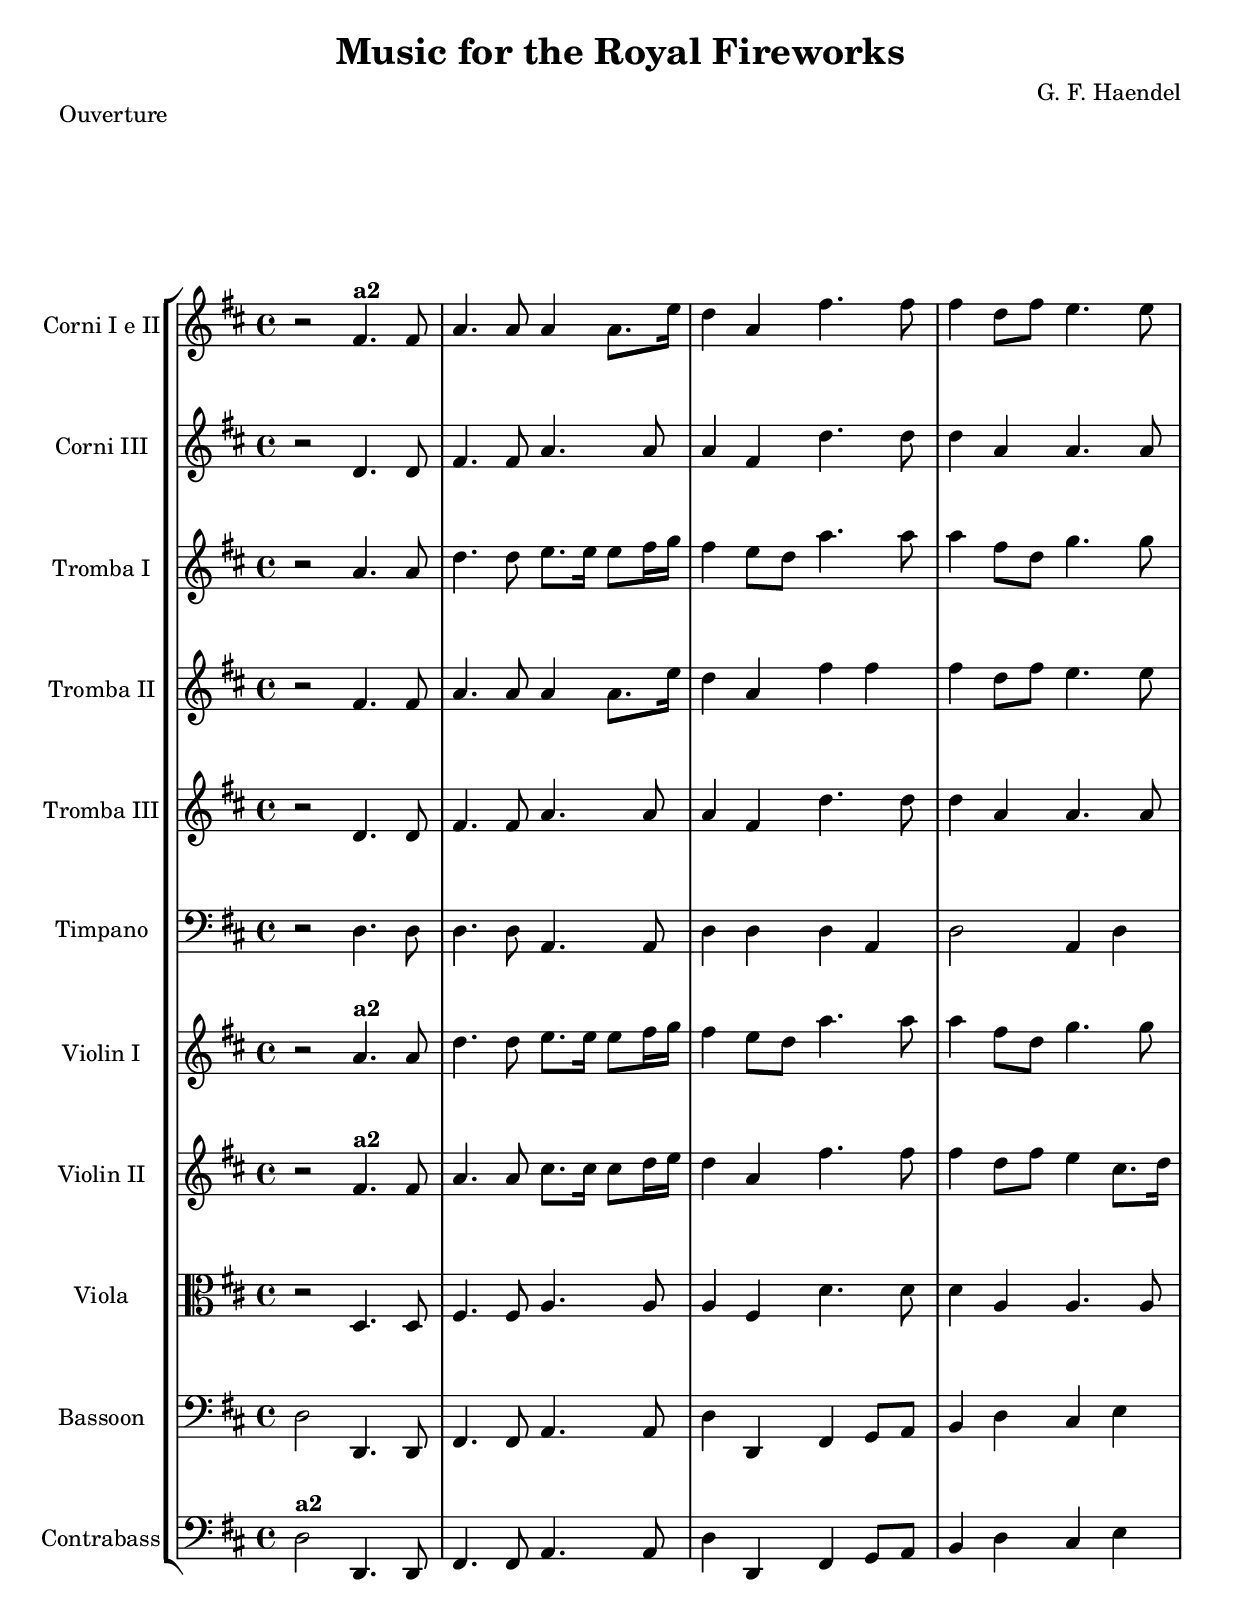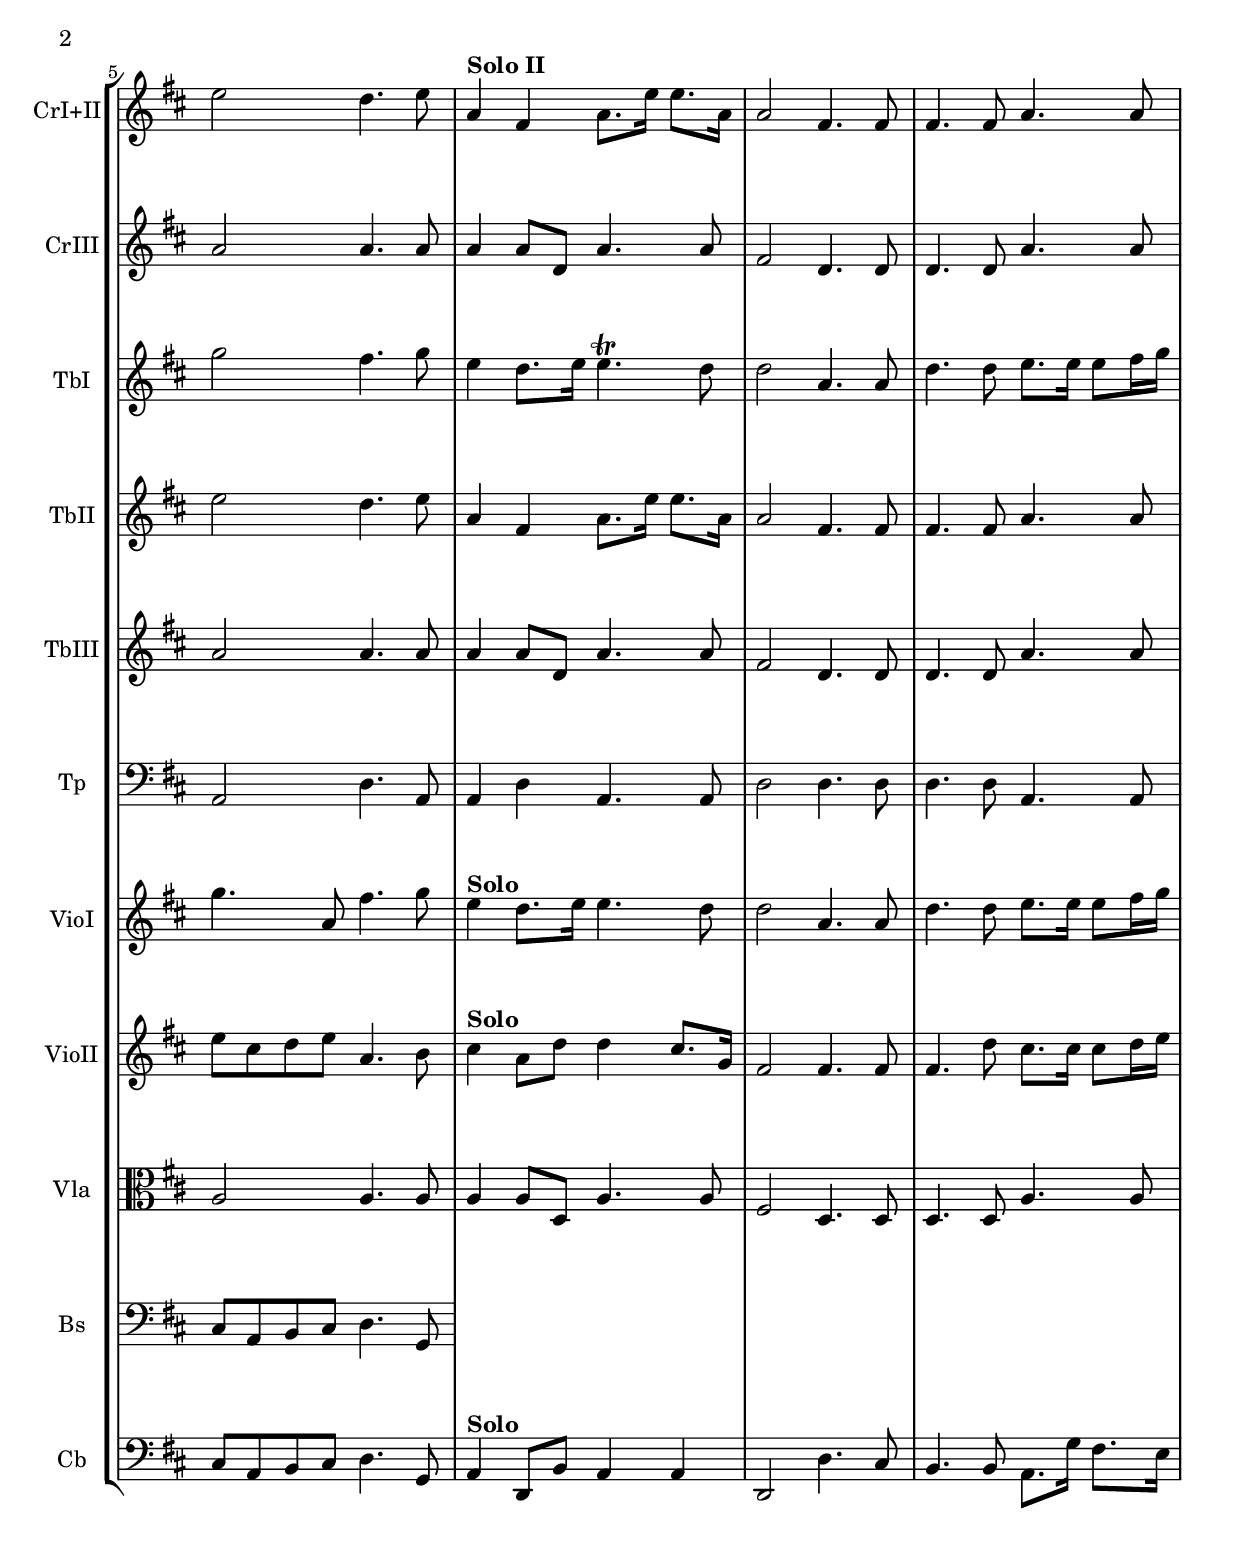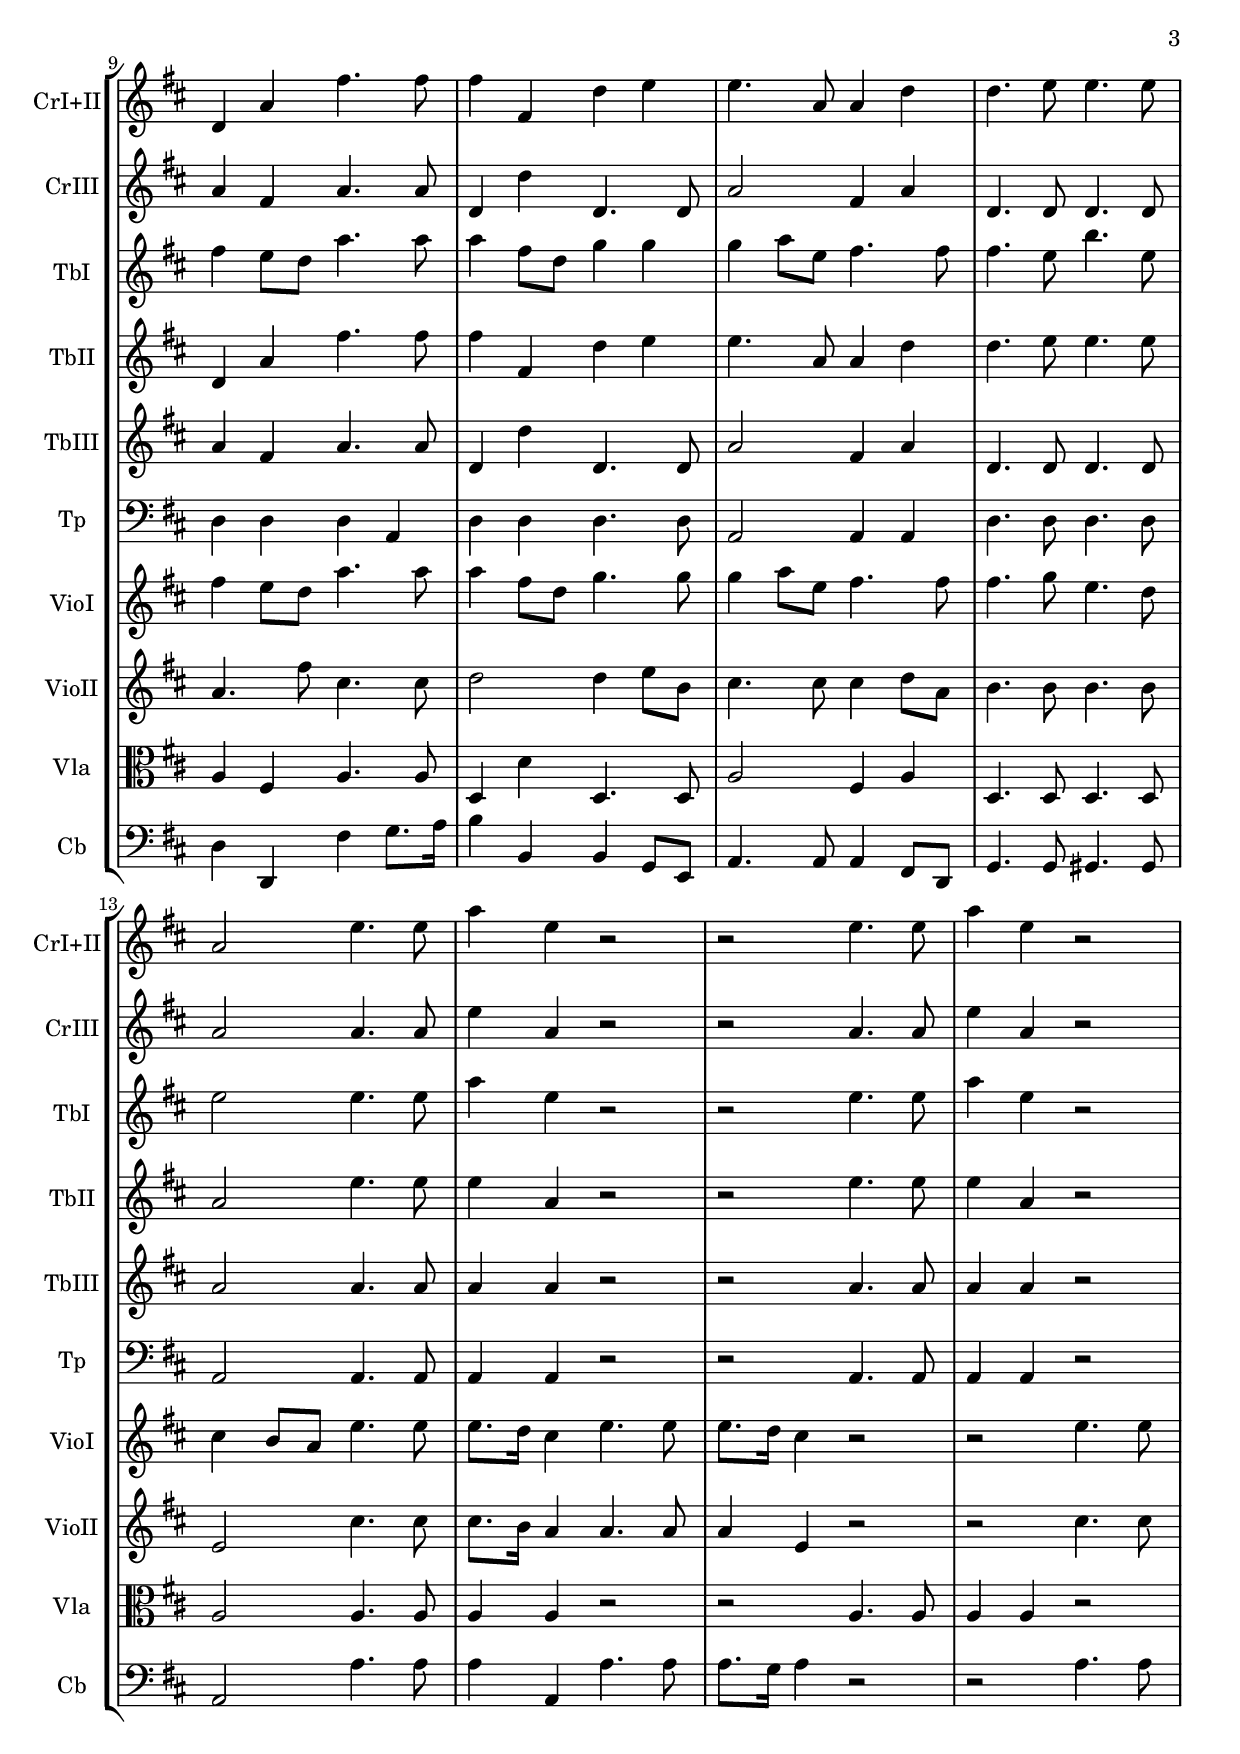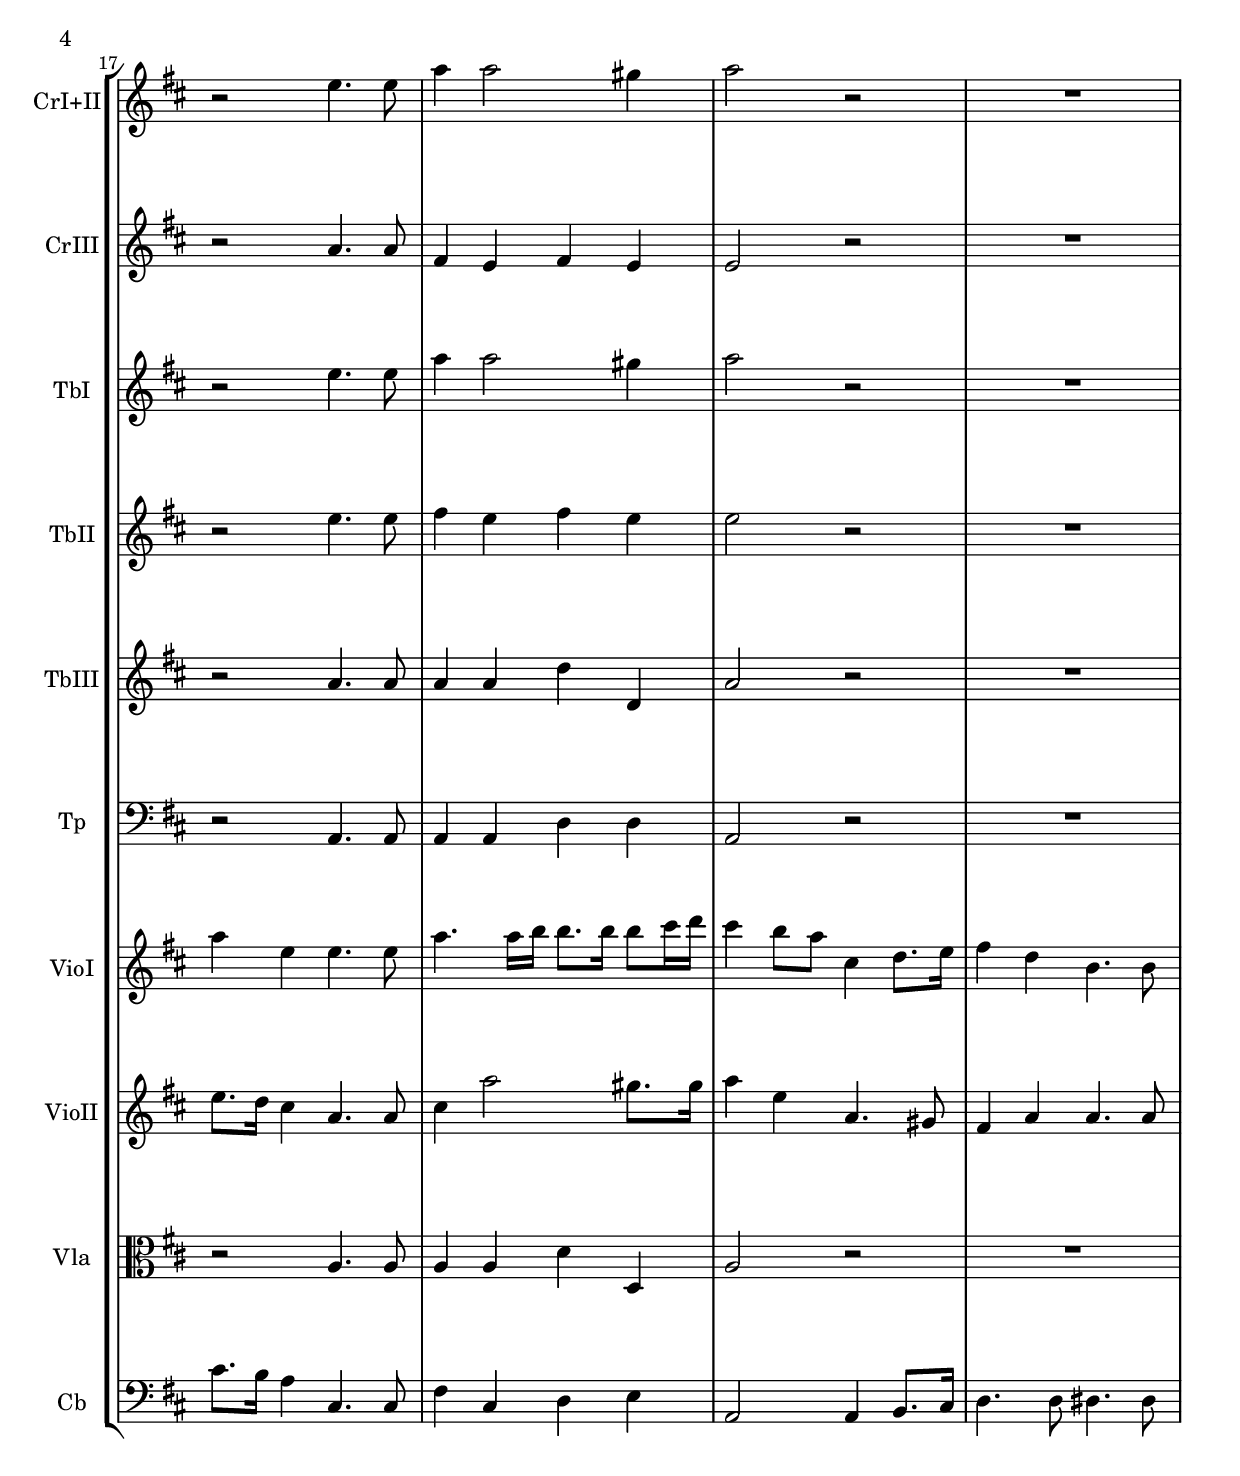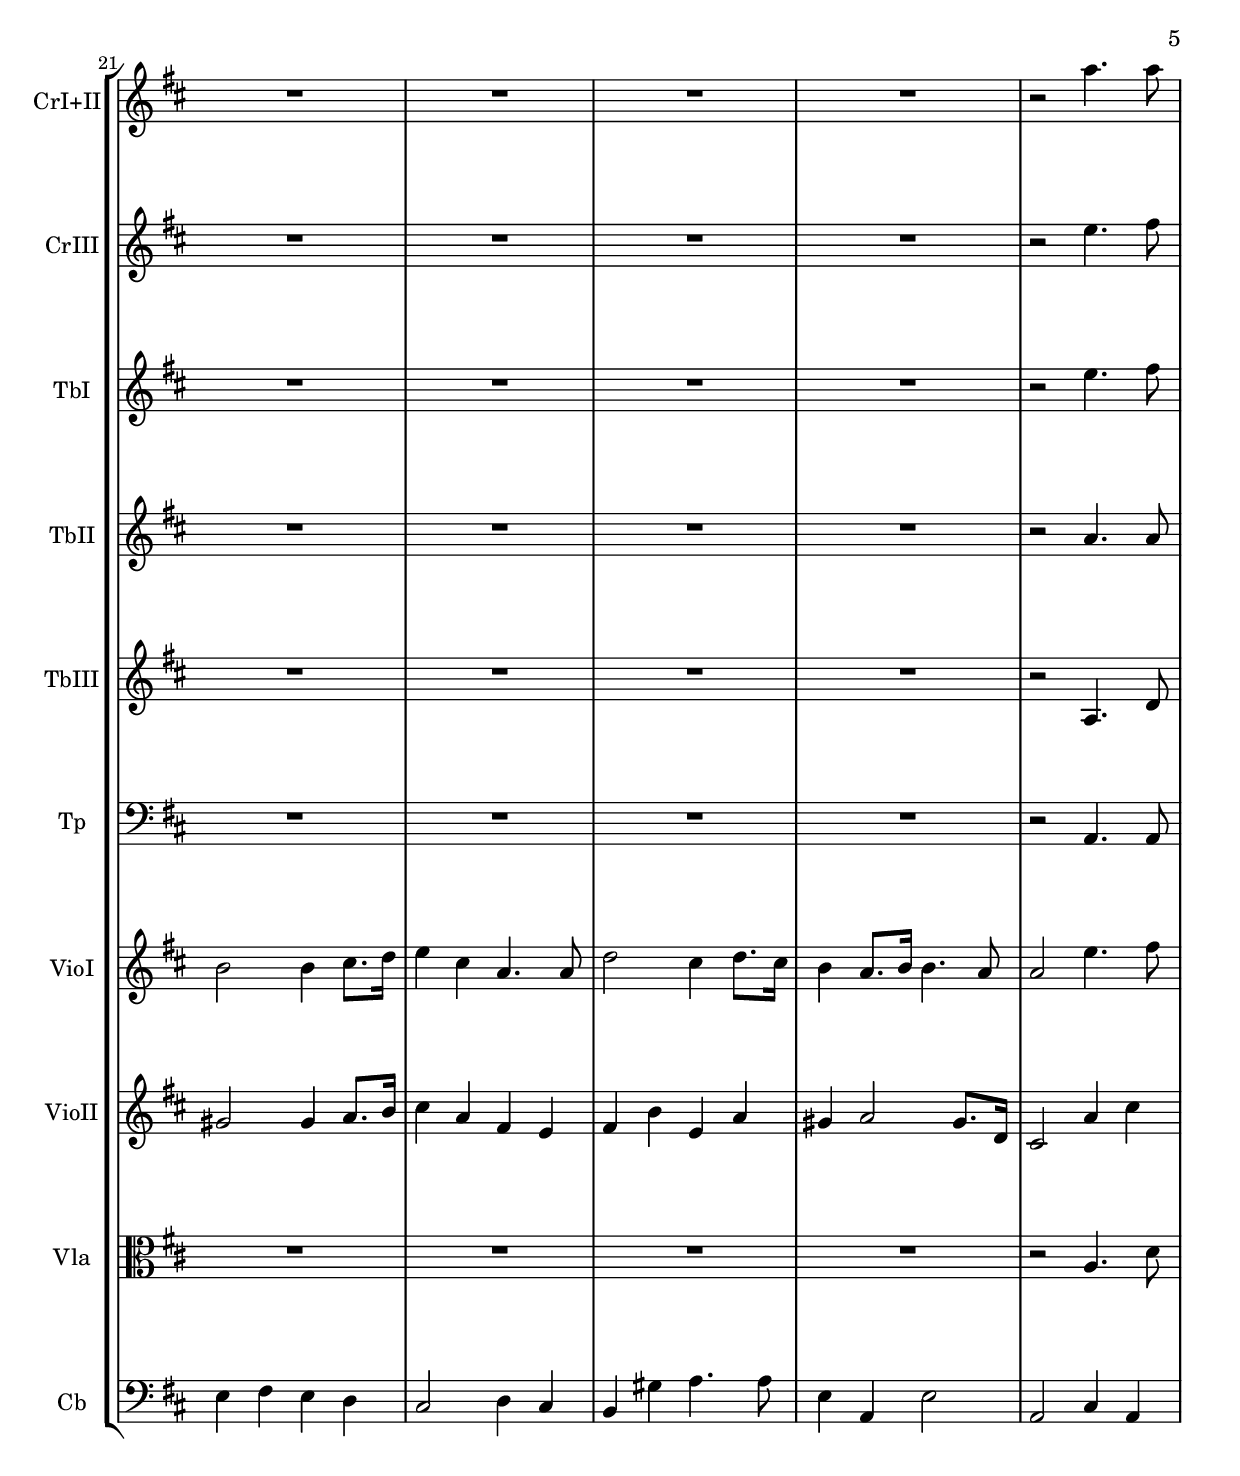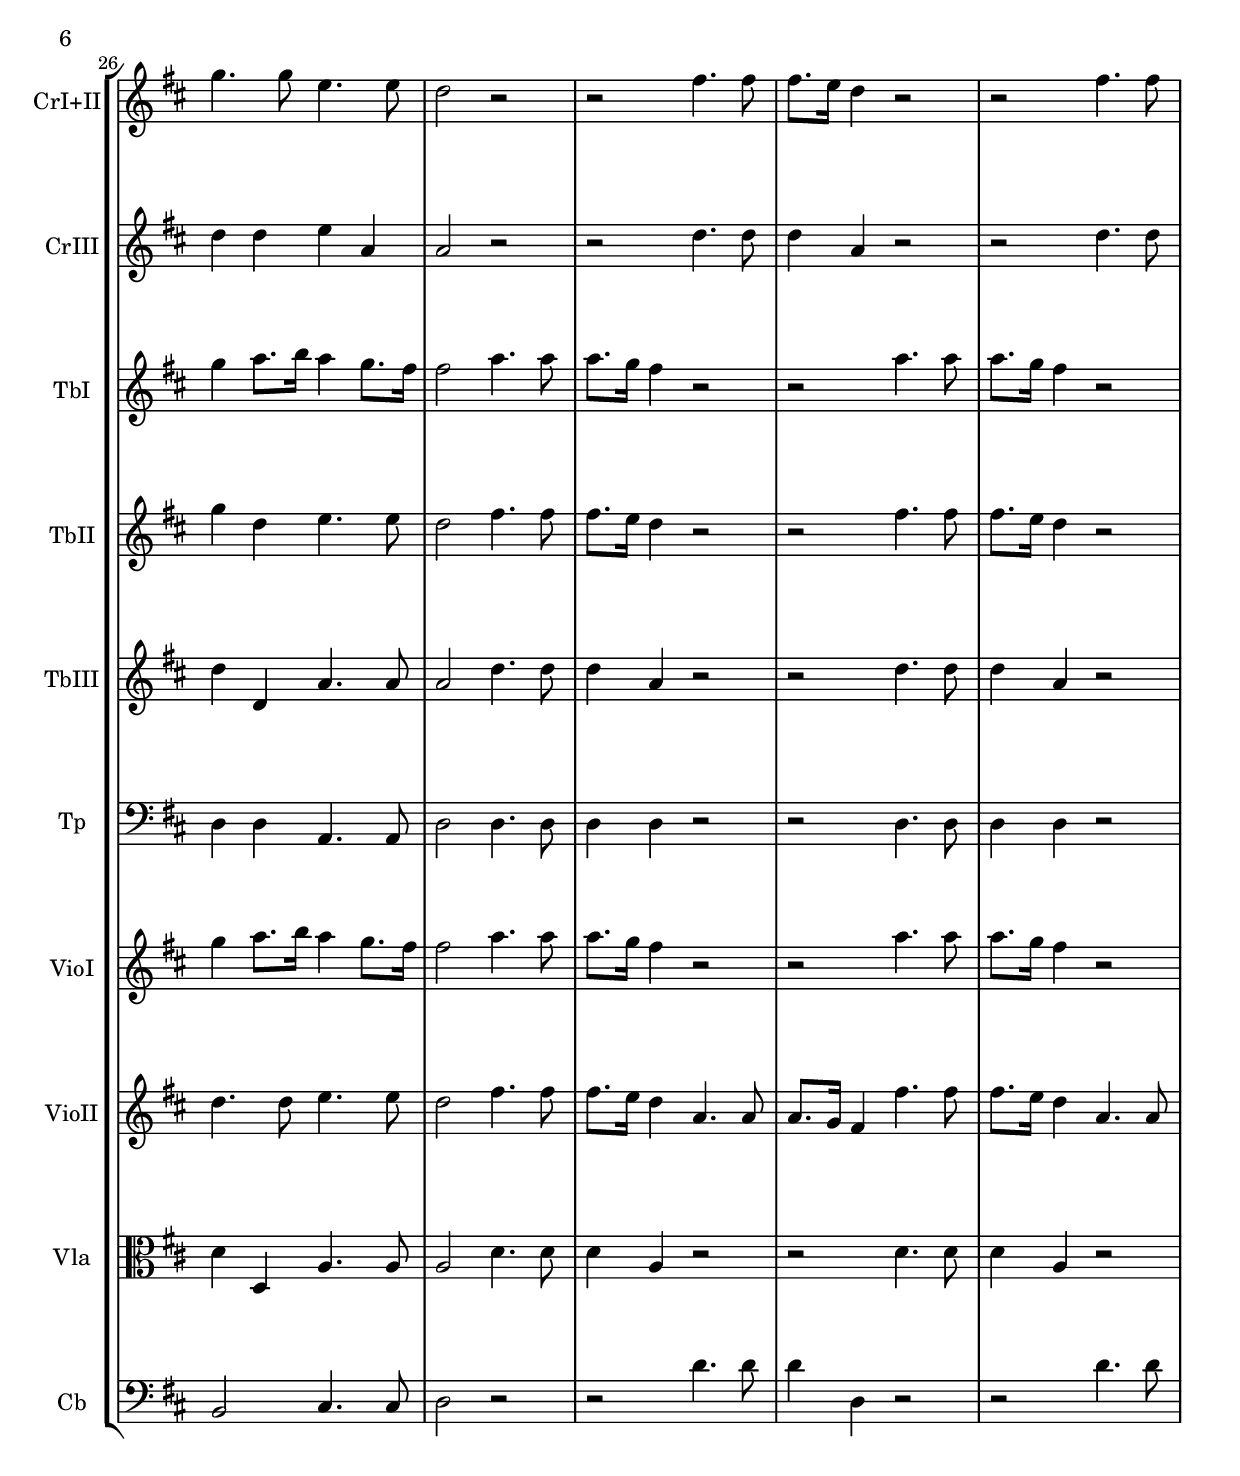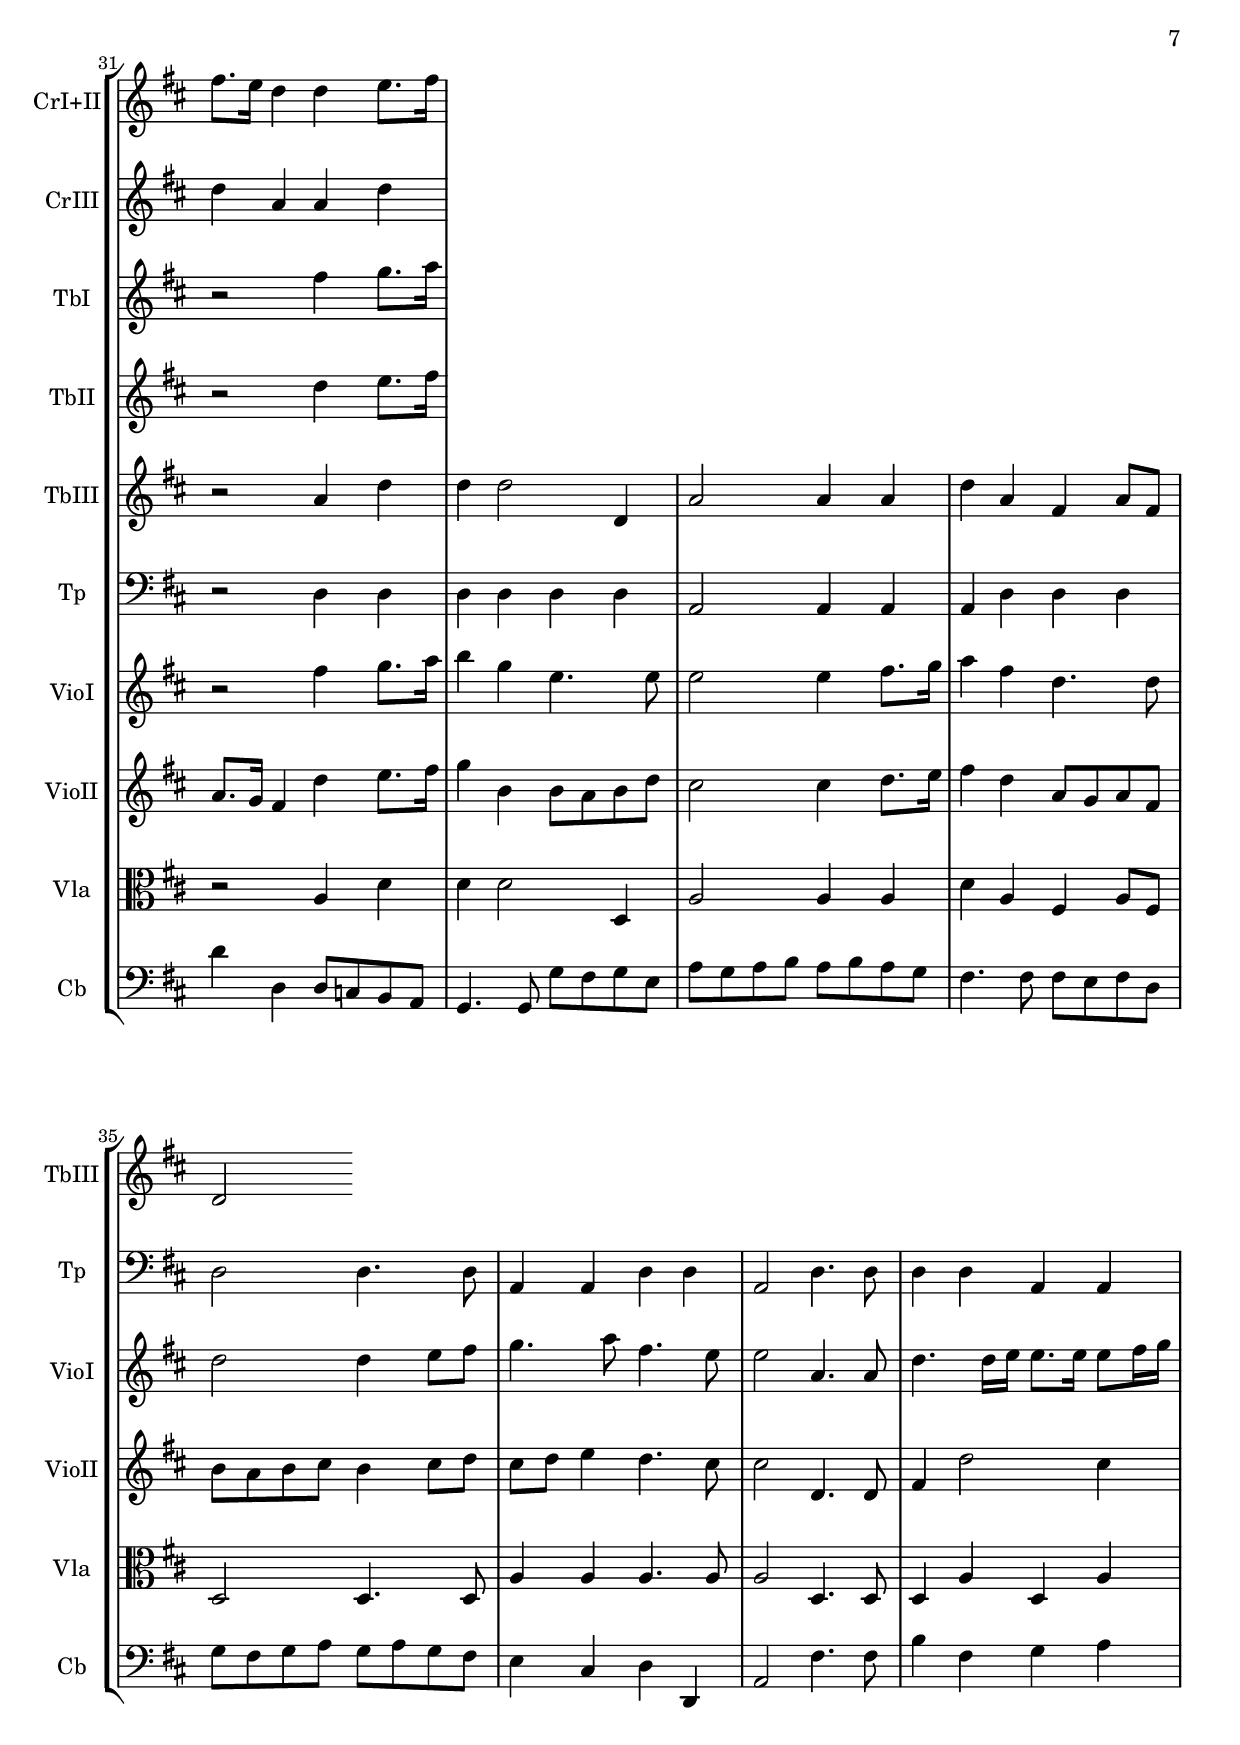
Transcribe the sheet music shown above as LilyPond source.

\version "2.18.2"

\include "italiano.ly"

ouverture_cornoI = \relative do'
{
  \key re \major
  \time 4/4
  r2 fad4. fad8 |
  la4. la8 la4 la8. mi'16 |
  re4 la fad'4. fad8 |
  fad4 re8 fad mi4. mi8 |
  mi2 re4. mi8 |
}

ouverture_cornoII = \relative do'
{
  \key re \major
  \time 4/4
  r2 fad4. fad8 |
  la4. la8 la4 la8. mi'16 |
  re4 la fad'4. fad8 |
  fad4 re8 fad mi4. mi8 |
  mi2 re4. mi8 |
  la,4 fad la8. mi'16 mi8. la,16 |
  la2 fad4. fad8 |
  fad4. fad8 la4. la8 |
  re,4 la' fad'4. fad8 |
  fad4 fad, re' mi |
  mi4. la,8 la4 re |
  re4. mi8 mi4. mi8 |
  la,2 mi'4. mi8 |
  la4 mi r2 |
  r mi4. mi8 |
  la4 mi r2 |
  r mi4. mi8 |
  la4 la2 sold4 |
  la2 r |
  R1 * 5 |
  r2 la4. la8 |
  sol4. sol8 mi4. mi8 |
  re2 r |
  r fad4. fad8 |
  fad8. mi16 re4 r2 |
  r fad4. fad8 |
  fad8. mi16 re4 re mi8. fad16 |
}

ouverture_cornoIII = \relative do'
{
  \key re \major
  \time 4/4
  r2 re4. re8 |
  fad4. fad8 la4. la8 |
  la4 fad re'4. re8 |
  re4 la la4. la8 |
  la2 la4. la8 |
  la4 la8 re, la'4. la8 |
  fad2 re4. re8 |
  re4. re8 la'4. la8 |
  la4 fad la4. la8 |
  re,4 re' re,4. re8 |
  la'2 fad4 la |
  re,4. re8 re4. re8 |
  la'2 la4. la8 |
  mi'4 la, r2 |
  r la4. la8 |
  mi'4 la, r2 |
  r la4. la8 |
  fad4 mi fad mi |
  mi2 r |
  R1 * 5 |
  r2 mi'4. fad8 |
  re4 re mi la, |
  la2 r |
  r re4. re8 |
  re4 la r2 |
  r2 re4. re8 |
  re4 la la re |
}

\include "italiano.ly"

ouverture_trombaI = \relative do''
{
  \key re \major
  \time 4/4
  r2 la4. la8 |
  re4. re8 mi8. mi16 mi8 fad16 sol |
  fad4 mi8 re la'4. la8 |
  la4 fad8 re sol4. sol8 |
  sol2 fad4. sol8 |
  mi4 re8. mi16 mi4.-\trill re8 |
  re2 la4. la8 |
  re4. re8 mi8. mi16 mi8 fad16 sol |
  fad4 mi8 re la'4. la8 |
  la4 fad8 re sol4 sol |
  sol4 la8 mi fad4. fad8 |
  fad4. mi8 si'4. mi,8 |
  mi2 mi4. mi8 |
  la4 mi r2 |
  r mi4. mi8 |
  la4 mi r2 |
  r mi4. mi8 |
  la4 la2 sold4 |
  la2 r |
  R1 * 5 |
  r2 mi4. fad8 |
  sol4 la8. si16 la4 sol8. fad16 |
  fad2 la4. la8 |
  la8. sol16 fad4 r2 |
  r la4. la8 |
  la8. sol16 fad4 r2 |
  r fad4 sol8. la16 |
}

ouverture_trombaII = \relative do'
{
  \key re \major
  \time 4/4
  r2 fad4. fad8 |
  la4. la8 la4 la8. mi'16 |
  re4 la fad' fad |
  fad re8 fad mi4. mi8 |
  mi2 re4. mi8 |
  la,4 fad la8. mi'16 mi8. la,16 |
  la2 fad4. fad8 |
  fad4. fad8 la4. la8 |
  re,4 la' fad'4. fad8 |
  fad4 fad, re' mi |
  mi4. la,8 la4 re |
  re4. mi8 mi4. mi8 |
  la,2 mi'4. mi8 |
  mi4 la, r2 |
  r mi'4. mi8 |
  mi4 la, r2 |
  r mi'4. mi8 |
  fad4 mi fad mi |
  mi2 r |
  R1 * 5 |
  r2 la,4. la8 |
  sol'4 re mi4. mi8 |
  re2 fad4. fad8 |
  fad8. mi16 re4 r2 |
  r fad4. fad8 |
  fad8. mi16 re4 r2 |
  r re4 mi8. fad16 |
}

ouverture_trombaIII = \relative do'
{
  \key re \major
  \time 4/4
  r2 re4. re8 |
  fad4. fad8 la4. la8 |
  la4 fad re'4. re8 |
  re4 la la4. la8 |
  la2 la4. la8 |
  la4 la8 re, la'4. la8 |
  fad2 re4. re8 |
  re4. re8 la'4. la8 |
  la4 fad la4. la8 |
  re,4 re' re,4. re8 |
  la'2 fad4 la |
  re,4. re8 re4. re8 |
  la'2 la4. la8 |
  la4 la r2 |
  r la4. la8 |
  la4 la r2 |
  r la4. la8 |
  la4 la re re, |
  la'2 r |
  R1 * 5 |
  r2 la,4. re8 |
  re'4 re, la'4. la8 |
  la2 re4. re8 |
  re4 la r2 |
  r re4. re8 |
  re4 la r2 |
  r la4 re |
  re re2 re,4 |
  la'2 la4 la |
  re la fad la8 fad |
  re2
}

\include "italiano.ly"

ouverture_timpani = \relative do
{
  \clef bass
  \key re \major
  \time 4/4
  r2 re4. re8 |
  re4. re8 la4. la8 |
  re4 re re la |
  re2 la4 re |
  la2 re4. la8 |
  la4 re la4. la8 |
  re2 re4. re8 |
  re4. re8 la4. la8 |
  re4 re re la |
  re re re4. re8 |
  la2 la4 la |
  re4. re8 re4. re8 |
  la2 la4. la8 |
  la4 la r2 |
  r la4. la8 |
  la4 la r2 |
  r la4. la8 |
  la4 la re re |
  la2 r |
  R1 * 5 |
  r2 la4. la8 |
  re4 re la4. la8 |
  re2 re4. re8 |
  re4 re r2 |
  r re4. re8 |
  re4 re r2 |
  r re4 re |
  re re re re |
  la2 la4 la |
  la re re re |
  re2 re4. re8 |
  la4 la re re |
  la2 re4. re8 |
  re4 re la la |
}

\include "italiano.ly"

ouverture_viola = \relative do
{
  \clef alto
  \key re \major
  \time 4/4
  r2 re4. re 8 |
  fad4. fad8 la4. la8 |
  la4 fad re'4. re8 |
  re4 la la4. la8 |
  la2 la4. la8 |
  la4 la8 re, la'4. la8 |
  fad2 re4. re8 |
  re4. re8 la'4. la8 |
  la4 fad la4. la8 |
  re,4 re' re,4. re8 |
  la'2 fad4 la |
  re,4. re8 re4. re8 |
  la'2 la4. la8 |
  la4 la r2 |
  r la4. la8 |
  la4 la r2 |
  r la4. la8 |
  la4 la re re, |
  la'2 r |
  R1 * 5 |
  r2 la4. re8 |
  re4 re, la'4. la8 |
  la2 re4. re8 |
  re4 la r2 |
  r re4. re8 |
  re4 la r2 |
  r la4 re |
  re re2 re,4 |
  la'2 la4 la |
  re la fad la8 fad |
  re2 re4. re8 |
  la'4 la la4. la8 |
  la2 re,4. re8 |
  re4 la' re, la' |
}

\include "italiano.ly"

ouverture_cello = \relative do
{
    \clef bass
  \key re \major
  \time 4/4
  
  re2 re,4. re8 |
  fad4. fad8 la4. la8 |
  re4 re, fad sol8 la |
  si4 re dod mi |
  dod8 la si dod re4. sol,8 |

}

\include "italiano.ly"

ouverture_bassoon = \relative do
{
  \clef bass
  \key re \major
  \time 4/4
  
  re2 re,4. re8 |
  fad4. fad8 la4. la8 |
  re4 re, fad sol8 la |
  si4 re dod mi |
  dod8 la si dod re4. sol,8 |
}

\include "italiano.ly"

ouverture_contrabass = \relative do
{
  \clef bass
  \key re \major
  \time 4/4
  
  re2 re,4. re8 |
  fad4. fad8 la4. la8 |
  re4 re, fad sol8 la |
  si4 re dod mi |
  dod8 la si dod re4. sol,8 |
  la4 re,8 si' la4 la |
  re,2 re'4. dod8 |
  si4. si8 la8. sol'16 fad8. mi16 |
  re4 re, fad' sol8. la16 |
  si4 si, si sol8 mi |
  la4. la8 la4 fad8 re |
  sol4. sol8 sold4. sold8 |
  la2 la'4. la8 |
  la4 la, la'4. la8 |
  la8. sol16 la4 r2 |
  r la4. la8 |
  dod8. si16 la4 dod,4. dod8 |
  fad4 dod re mi |
  la,2 la4 si8. dod16 |
  re4. re8 red4. red8 |
  mi4 fad mi re |
  dod2 re4 dod |
  si sold' la4. la8 |
  mi4 la, mi'2 |
  la,2 dod4 la |
  si2 dod4. dod8 |
  re2 r |
  r re'4. re8 |
  re4 re, r2 |
  r re'4. re8 |
  re4 re, re8 do si la |
  sol4. sol8 sol' fad sol mi |
  la sol la si la si la sol |
  fad4. fad8 fad mi fad re |
  sol fad sol la sol la sol fad |
  mi4 dod re re, |
  la'2 fad'4. fad8 |
  si4 fad sol la |
}

\include "italiano.ly"

ouverture_oboeI = \relative do''
{
  \key re \major
  \time 4/4
  r2 la4. la8 |
  re4. re8 mi8. mi16 mi8 fad16 sol |
  fad4 mi8 re la'4. la8 |
  la4 fad8 re sol4. sol8 |
  sol4. la,8 fad'4. sol8 |
}

ouverture_oboeII = \relative do'
{
  \key re \major
  \time 4/4
  r2 fad4. fad8 |
  la4. la8 dod8. dod16 dod8 re16 mi |
  re4 la fad'4. fad8 |
  fad4 re8 fad mi4 dod8. re16 |
  mi8 dod re mi la,4. si8 |
}

\include "italiano.ly"

ouverture_vioI = \relative do''
{
  \key re \major
  \time 4/4
  r2 la4. la8 |
  re4. re8 mi8. mi16 mi8 fad16 sol |
  fad4 mi8 re la'4. la8 |
  la4 fad8 re sol4. sol8 |
  sol4. la,8 fad'4. sol8 |
  mi4 re8. mi16 mi4. re8 |
  re2 la4. la8 |
  re4. re8 mi8. mi16 mi8 fad16 sol |
  fad4 mi8 re la'4. la8 |
  la4 fad8 re sol4. sol8 |
  sol4 la8 mi fad4. fad8 |
  fad4. sol8 mi4. re8 |
  dod4 si8 la mi'4. mi8 |
  mi8. re16 dod4 mi4. mi8 |
  mi8. re16 dod4 r2 |
  r mi4. mi8 |
  la4 mi mi4. mi8 |
  la4. la16 si si8. si16 si8 dod16 re |
  dod4 si8 la dod,4 re8. mi16 |
  fad4 re si4. si8 |
  si2 si4 dod8. re16 |
  mi4 dod la4. la8 |
  re2 dod4 re8. dod16 |
  si4 la8. si16 si4. la8 |
  la2 mi'4. fad8 |
  sol4 la8. si16 la4 sol8. fad16 |
  fad2 la4. la8 |
  la8. sol16 fad4 r2 |
  r la4. la8 |
  la8. sol16 fad4 r2 |
  r fad4 sol8. la16 |
  si4 sol mi4. mi8 |
  mi2 mi4 fad8. sol16 |
  la4 fad re4. re8 |
  re2 re4 mi8 fad |
  sol4. la8 fad4. mi8 |
  mi2 la,4. la8 |
  re4. re16 mi mi8. mi16 mi8 fad16 sol |
}

ouverture_vioII = \relative do'
{
  \key re \major
  \time 4/4
  r2 fad4. fad8 |
  la4. la8 dod8. dod16 dod8 re16 mi |
  re4 la fad'4. fad8 |
  fad4 re8 fad mi4 dod8. re16 |
  mi8 dod re mi la,4. si8 |
  dod4 la8 re re4 dod8. sol16 |
  fad2 fad4. fad8 |
  fad4. re'8 dod8. dod16 dod8 re16 mi |
  la,4. fad'8 dod4. dod8 |
  re2 re4 mi8 si |
  dod4. dod8 dod4 re8 la |
  si4. si8 si4. si8 |
  mi,2 dod'4. dod8 |
  dod8. si16 la4 la4. la8 |
  la4 mi r2 |
  r dod'4. dod8 |
  mi8. re16 dod4 la4. la8 |
  dod4 la'2 sold8. sold16 |
  la4 mi la,4. sold8 |
  fad4 la la4. la8 |
  sold2 sold4 la8. si16 |
  dod4 la fad mi |
  fad si mi, la |
  sold la2 sold8. re16 |
  dod2 la'4 dod |
  re4. re8 mi4. mi8 |
  re2 fad4. fad8 |
  fad8. mi16 re4 la4. la8 |
  la8. sol16 fad4 fad'4. fad8 |
  fad8. mi16 re4 la4. la8 |
  la8. sol16 fad4 re' mi8. fad16 |
  sol4 si, si8 la si re |
  dod2 dod4 re8. mi16 |
  fad4 re la8 sol la fad |
  si la si dod si4 dod8 re |
  dod re mi4 re4. dod8 |
  dod2 re,4. re8 |
  fad4 re'2 dod4 |
}

ouverture_figbass = \figuremode
{
  s2 <5>2 |
  <6>4 s4 s s |
  s2 <6>2 |
  <7>4 s4 <6 5>4 <6>4 |
  <6 5>8 <6 3> <6 3> <6 3> s4. <6>8 |
  s4 <6>8 <5 4> <5> s <5>2
}


\header
{
  title = "Music for the Royal Fireworks"
  composer = "G. F. Haendel"
  date = "1749"
}

\score
{
  \header
  {
    piece = "Ouverture"
  }
  
  \new StaffGroup
  <<
    \new Staff
    {
      \set Staff.instrumentName = "Corni I e II"
      \set Staff.shortInstrumentName = "CrI+II"
      \set Staff.midiInstrument = "french horn"
      \partcombine
      \ouverture_cornoI
      \ouverture_cornoII
    }
    \new Staff
    {
      \set Staff.instrumentName = "Corni III"
      \set Staff.shortInstrumentName = "CrIII"
      \set Staff.midiInstrument = "french horn"
      \ouverture_cornoIII
    }
    \new Staff
    {
      \set Staff.instrumentName = "Tromba I"
      \set Staff.shortInstrumentName = "TbI"
      \set Staff.midiInstrument = "trombone"
      \ouverture_trombaI
    }
    \new Staff
    {
      \set Staff.instrumentName = "Tromba II"
      \set Staff.shortInstrumentName = "TbII"
      \set Staff.midiInstrument = "trombone"
      \ouverture_trombaII
    }
    \new Staff
    {
      \set Staff.instrumentName = "Tromba III"
      \set Staff.shortInstrumentName = "TbIII"
      \set Staff.midiInstrument = "trombone"
      \ouverture_trombaIII
    }
    \new Staff
    {
      \set Staff.instrumentName = "Timpano"
      \set Staff.shortInstrumentName = "Tp"
      \set Staff.midiInstrument = "timpani"
      \ouverture_timpani
    }
    \new Staff
    {
      \set Staff.instrumentName = "Violin I"
      \set Staff.shortInstrumentName = "VioI"
      \set Staff.midiInstrument = "violin"
      \partcombine
      \ouverture_vioI
      \ouverture_oboeI
    }
    \new Staff
    {
      \set Staff.instrumentName = "Violin II"
      \set Staff.shortInstrumentName = "VioII"
      \set Staff.midiInstrument = "violin"
      \partcombine
      \ouverture_vioII
      \ouverture_oboeII
    }
    \new Staff
    {
      \set Staff.instrumentName = "Viola"
      \set Staff.shortInstrumentName = "Vla"
      \set Staff.midiInstrument = "viola"
      \ouverture_viola
    }
    \new Staff
    {
      \set Staff.instrumentName = "Bassoon"
      \set Staff.shortInstrumentName = "Bs"
      \set Staff.midiInstrument = "bassoon"
      \ouverture_bassoon
    }
    \new Staff
    <<
      \set Staff.instrumentName = "Contrabass"
      \set Staff.shortInstrumentName = "Cb"
      \set Staff.midiInstrument = "contrabass"
      \partcombine
      \ouverture_contrabass
      \ouverture_cello
      %      \new FiguredBass
      %      {
      %        \ouverture_figbass
      %      }
    >>
  >>
  
  \layout
  {
    indent = 2 \cm
    short-indent = 1 \cm
  }
  
  \midi
  {
    \tempo 4 = 60
  }
}
